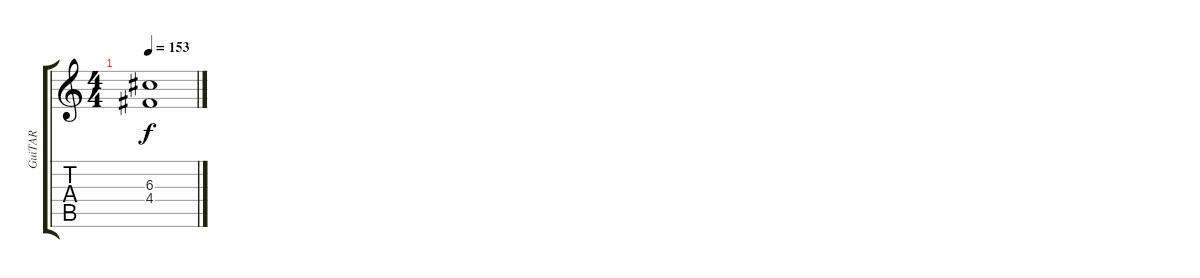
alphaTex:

\track ("GuiTAR" "GuiTAR") {instrument electricguitarclean}
\staff {score tabs}
\tuning (E4 B3 G3 D3 A2 E2) {hide}
\ts (4 4)
\tempo 153
\clef g2
\ks c
(6.3{t} 4.4{t}).1{dy f}
